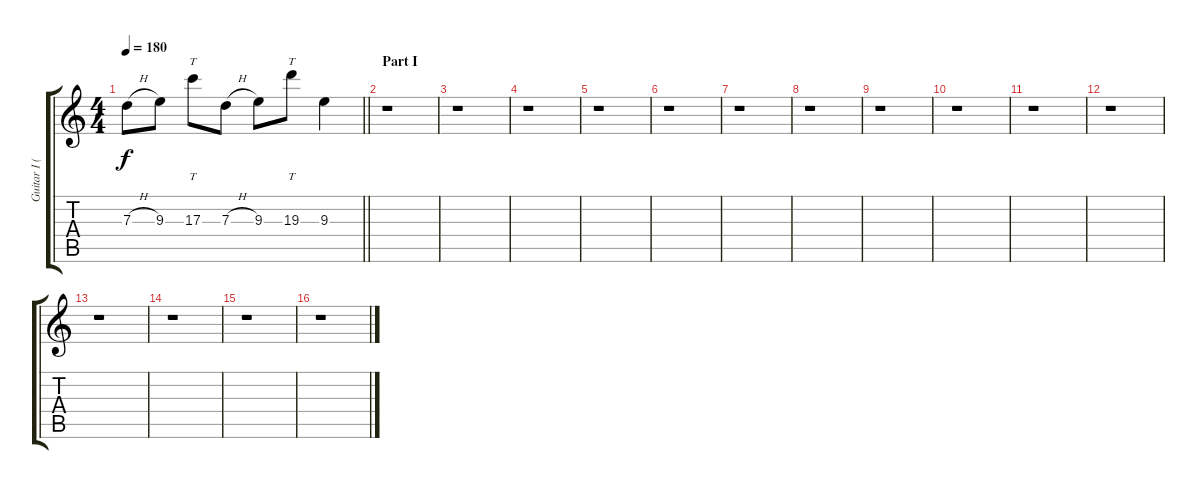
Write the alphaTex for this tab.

\track ("Guitar I (Daita)" "Guitar I (") {instrument distortionguitar}
\staff {score tabs}
\tuning (E4 B3 G3 D3 A2 E2) {hide}
\ts (4 4)
\tempo 180
\clef g2
\barLineRight lightlight
\ks c
7.3{h}.8{dy f} 9.3.8 17.3.8{tt} 7.3{h}.8 9.3.8 19.3.8{tt} 9.3.4 |
\section ("" "Part I")
r.1 |
r.1 |
r.1 |
r.1 |
r.1 |
r.1 |
r.1 |
r.1 |
r.1 |
r.1 |
r.1 |
r.1 |
r.1 |
r.1 |
r.1
